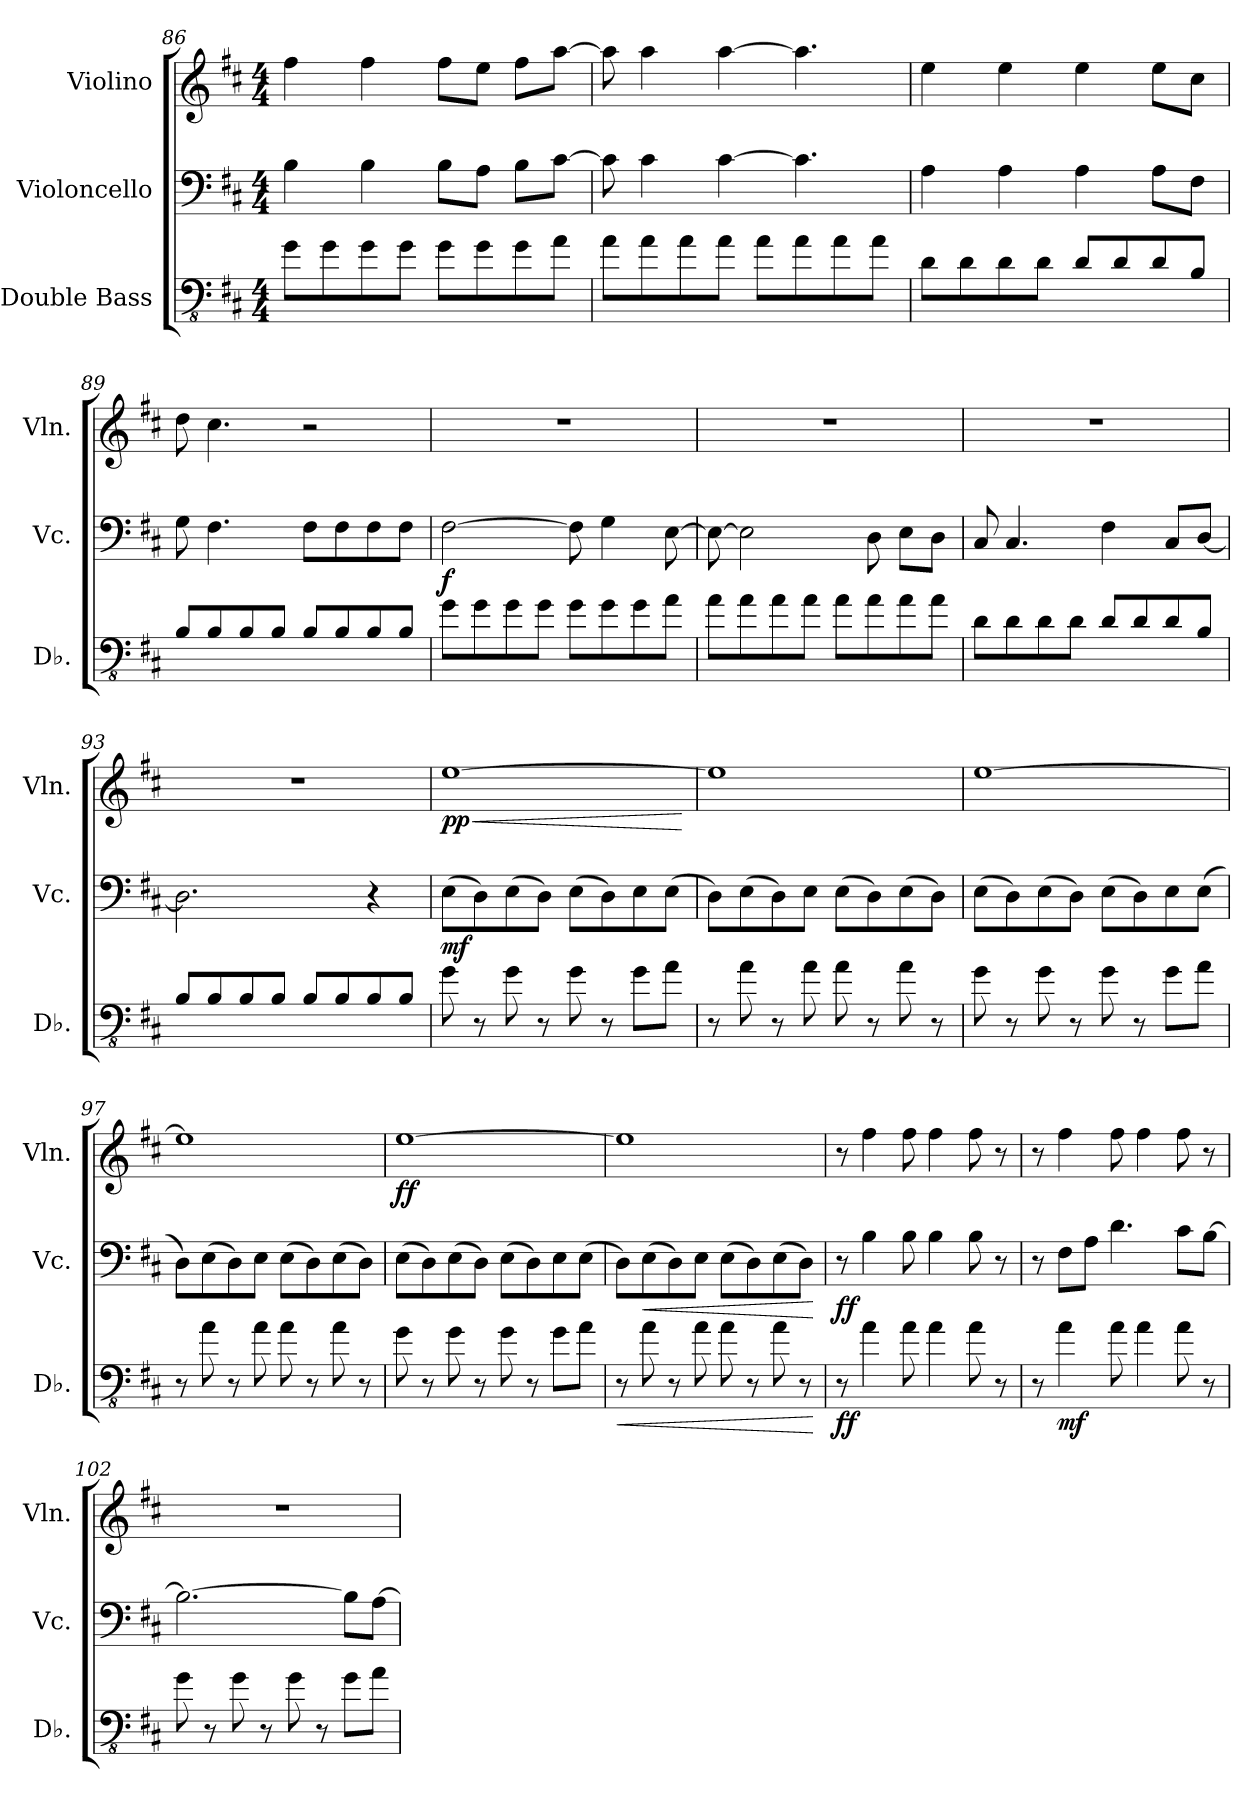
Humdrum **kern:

**kern	**dynam	**kern	**dynam	**kern	**dynam
*part3	*part3	*part2	*part2	*part1	*part1
*staff3	*staff3	*staff2	*staff2	*staff1	*staff1
*I"Double Bass	*	*I"Violoncello	*	*I"Violino	*
*I'Db.	*	*I'Vc.	*	*I'Vln.	*
!!LO:PB:g=z
*clefFv4	*	*clefF4	*	*clefG2	*
*ITrd7c12	*	*	*	*	*
*k[f#c#]	*	*k[f#c#]	*	*k[f#c#]	*
*M4/4	*	*M4/4	*	*M4/4	*
=86	=86	=86	=86	=86	=86
8GG\L	.	4B\	.	4ff#\	.
8GG\	.	.	.	.	.
8GG\	.	4B\	.	4ff#\	.
8GG\J	.	.	.	.	.
8GG\L	.	8B\L	.	8ff#\L	.
8GG\	.	8A\J	.	8ee\J	.
8GG\	.	8B\L	.	8ff#\L	.
8AA\J	.	[8c#\J	.	[8aa\J	.
=87	=87	=87	=87	=87	=87
8AA\L	.	8c#\]	.	8aa\]	.
8AA\	.	4c#\	.	4aa\	.
8AA\	.	.	.	.	.
8AA\J	.	[4c#\	.	[4aa\	.
8AA\L	.	.	.	.	.
8AA\	.	4.c#\]	.	4.aa\]	.
8AA\	.	.	.	.	.
8AA\J	.	.	.	.	.
=88	=88	=88	=88	=88	=88
8DD\L	.	4A\	.	4ee\	.
8DD\	.	.	.	.	.
8DD\	.	4A\	.	4ee\	.
8DD\J	.	.	.	.	.
8DD/L	.	4A\	.	4ee\	.
8DD/	.	.	.	.	.
8DD/	.	8A\L	.	8ee\L	.
8BBB/J	.	8F#\J	.	8cc#\J	.
=89	=89	=89	=89	=89	=89
8BBB/L	.	8G\	.	8dd\	.
8BBB/	.	4.F#\	.	4.cc#\	.
8BBB/	.	.	.	.	.
8BBB/J	.	.	.	.	.
8BBB/L	.	8F#\L	.	2r	.
8BBB/	.	8F#\	.	.	.
8BBB/	.	8F#\	.	.	.
8BBB/J	.	8F#\J	.	.	.
=90	=90	=90	=90	=90	=90
!	!	!	!LO:DY:b	!	!
8GG\L	.	[2F#\	f	1r	.
8GG\	.	.	.	.	.
8GG\	.	.	.	.	.
8GG\J	.	.	.	.	.
8GG\L	.	8F#\]	.	.	.
8GG\	.	4G\	.	.	.
8GG\	.	.	.	.	.
8AA\J	.	[8E\	.	.	.
!!LO:LB:g=z
=91	=91	=91	=91	=91	=91
8AA\L	.	8E\_	.	1r	.
8AA\	.	2E\]	.	.	.
8AA\	.	.	.	.	.
8AA\J	.	.	.	.	.
8AA\L	.	.	.	.	.
8AA\	.	8D\	.	.	.
8AA\	.	8E\L	.	.	.
8AA\J	.	8D\J	.	.	.
=92	=92	=92	=92	=92	=92
8DD\L	.	8C#/	.	1r	.
8DD\	.	4.C#/	.	.	.
8DD\	.	.	.	.	.
8DD\J	.	.	.	.	.
8DD/L	.	4F#\	.	.	.
8DD/	.	.	.	.	.
8DD/	.	8C#/L	.	.	.
8BBB/J	.	[8D/J	.	.	.
=93	=93	=93	=93	=93	=93
8BBB/L	.	2.D\]	.	1r	.
8BBB/	.	.	.	.	.
8BBB/	.	.	.	.	.
8BBB/J	.	.	.	.	.
8BBB/L	.	.	.	.	.
8BBB/	.	.	.	.	.
8BBB/	.	4r	.	.	.
8BBB/J	.	.	.	.	.
=94	=94	=94	=94	=94	=94
!	!	!	!LO:DY:b	!	!LO:HP:b
!	!	!	!	!	!LO:DY:n=1:b
8GG\	.	(8E\L	mf	[1ee	< pp
8r	.	8D\)	.	.	.
8GG\	.	(8E\	.	.	.
8r	.	8D\J)	.	.	.
8GG\	.	(8E\L	.	.	.
8r	.	8D\)	.	.	.
8GG\L	.	8E\	.	.	.
8AA\J	.	(8E\J	.	.	.
.	.	.	.	.	[
=95	=95	=95	=95	=95	=95
8r	.	8D\L)	.	1ee]	.
8AA\	.	(8E\	.	.	.
8r	.	8D\)	.	.	.
8AA\	.	8E\J	.	.	.
8AA\	.	(8E\L	.	.	.
8r	.	8D\)	.	.	.
8AA\	.	(8E\	.	.	.
8r	.	8D\J)	.	.	.
!!LO:LB:g=z
=96	=96	=96	=96	=96	=96
8GG\	.	(8E\L	.	[1ee	.
8r	.	8D\)	.	.	.
8GG\	.	(8E\	.	.	.
8r	.	8D\J)	.	.	.
8GG\	.	(8E\L	.	.	.
8r	.	8D\)	.	.	.
8GG\L	.	8E\	.	.	.
8AA\J	.	(8E\J	.	.	.
=97	=97	=97	=97	=97	=97
8r	.	8D\L)	.	1ee]	.
8AA\	.	(8E\	.	.	.
8r	.	8D\)	.	.	.
8AA\	.	8E\J	.	.	.
8AA\	.	(8E\L	.	.	.
8r	.	8D\)	.	.	.
8AA\	.	(8E\	.	.	.
8r	.	8D\J)	.	.	.
=98	=98	=98	=98	=98	=98
!	!	!	!	!	!LO:DY:b
8GG\	.	(8E\L	.	[1ee	ff
8r	.	8D\)	.	.	.
8GG\	.	(8E\	.	.	.
8r	.	8D\J)	.	.	.
8GG\	.	(8E\L	.	.	.
8r	.	8D\)	.	.	.
8GG\L	.	8E\	.	.	.
8AA\J	.	(8E\J	.	.	.
=99	=99	=99	=99	=99	=99
!	!LO:HP:b	!	!	!	!
8r	<	8D\L)	.	1ee]	.
!	!	!	!LO:HP:b	!	!
8AA\	.	(8E\	<	.	.
8r	.	8D\)	.	.	.
8AA\	.	8E\J	.	.	.
8AA\	.	(8E\L	.	.	.
8r	.	8D\)	.	.	.
8AA\	.	(8E\	.	.	.
8r	.	8D\J)	.	.	.
.	[	.	[	.	.
=100	=100	=100	=100	=100	=100
!	!LO:DY:b	!	!LO:DY:b	!	!
8r	ff	8r	ff	8r	.
4AA\	.	4B\	.	4ff#\	.
8AA\	.	8B\	.	8ff#\	.
4AA\	.	4B\	.	4ff#\	.
8AA\	.	8B\	.	8ff#\	.
8r	.	8r	.	8r	.
!!LO:LB:g=z
=101	=101	=101	=101	=101	=101
8r	.	8r	.	8r	.
!	!LO:DY:b	!	!	!	!
4AA\	mf	8F#\L	.	4ff#\	.
.	.	8A\J	.	.	.
8AA\	.	4.d\	.	8ff#\	.
4AA\	.	.	.	4ff#\	.
8AA\	.	8c#\L	.	8ff#\	.
8r	.	[8B\J	.	8r	.
=102	=102	=102	=102	=102	=102
8GG\	.	2.B\_	.	1r	.
8r	.	.	.	.	.
8GG\	.	.	.	.	.
8r	.	.	.	.	.
8GG\	.	.	.	.	.
8r	.	.	.	.	.
8GG\L	.	8B\L]	.	.	.
8AA\J	.	[8A\J	.	.	.
=	=	=	=	=	=
*-	*-	*-	*-	*-	*-
